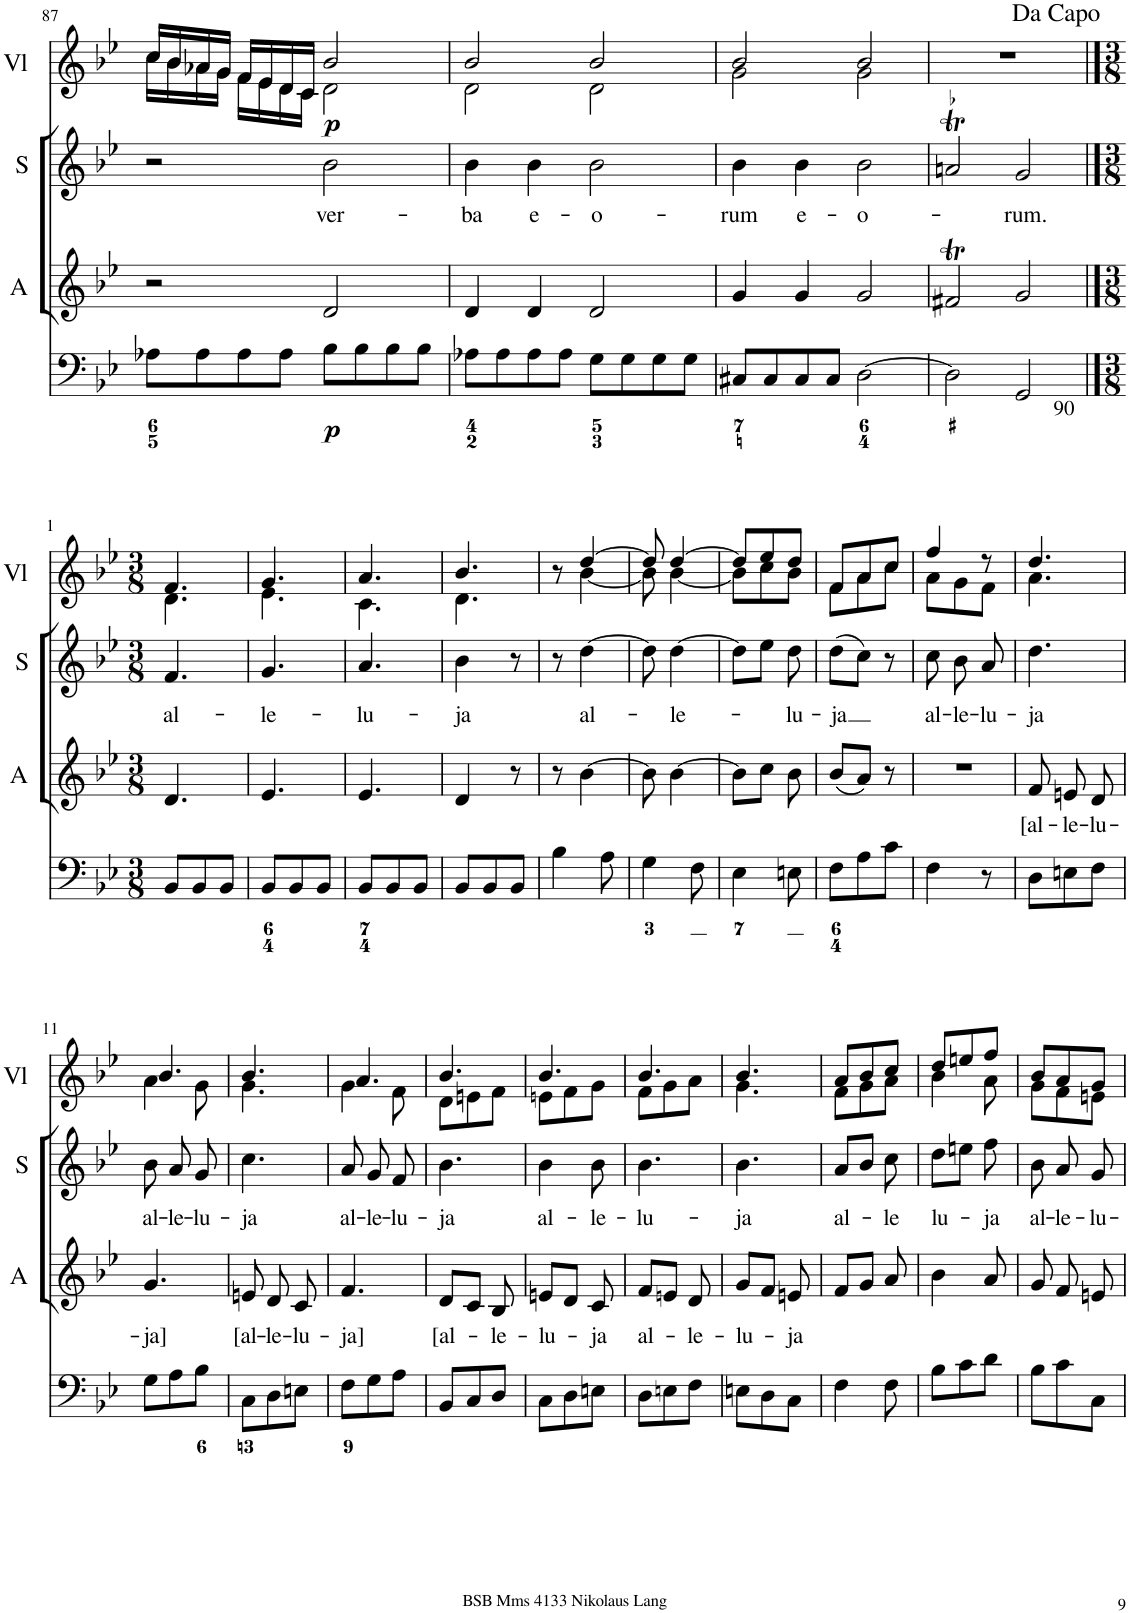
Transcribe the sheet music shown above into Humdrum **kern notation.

**kern	**dynam	**kern	**dynam	**kern	**dynam	**kern	**text	**kern	**text	**kern	**dynam
*part6	*part6	*part5	*part5	*part4	*part4	*part3	*part3	*part2	*part2	*part1	*part1
*staff6	*staff6	*staff5	*staff5	*staff4	*staff4	*staff3	*staff3	*staff2	*staff2	*staff1	*staff1
*I"Violin	*	*I"Violin	*	*I"Organ	*	*I"A	*	*I"S	*	*I"2 Violini	*
*I'Vln	*	*I'Vln	*	*	*	*I'A	*	*I'S	*	*I'Vl	*
!!LO:PB:g=z
*clefG2	*	*clefG2	*	*clefF4	*	*clefG2	*	*clefG2	*	*clefG2	*
*k[b-e-]	*	*k[b-e-]	*	*k[b-e-]	*	*k[b-e-]	*	*k[b-e-]	*	*k[b-e-]	*
*M4/4	*	*M4/4	*	*M4/4	*	*M4/4	*	*M4/4	*	*M4/4	*
*met(c)	*	*met(c)	*	*met(c)	*	*met(c)	*	*met(c)	*	*met(c)	*
=87	=87	=87	=87	=87	=87	=87	=87	=87	=87	=87	=87
*	*	*	*	*	*	*	*	*	*	*^	*
16cc/LL	.	16cc/LL	.	8A-X\L	.	2r	.	2r	.	16cc/LL	16cc\LL	.
16b-/J	.	16b-/J	.	.	.	.	.	.	.	16b-/	16b-\	.
16a-X/L	.	16a-X/L	.	8A-\	.	.	.	.	.	16a-X/	16a-\	.
16g/JJ	.	16g/JJ	.	.	.	.	.	.	.	16g/JJ	16g\JJ	.
16f/LL	.	16f/LL	.	8A-\	.	.	.	.	.	16f/LL	16f\LL	.
16e-/J	.	16e-/J	.	.	.	.	.	.	.	16e-/	16e-\	.
16d/L	.	16d/L	.	8A-\J	.	.	.	.	.	16d/	16d\	.
16c/JJ	.	16c/JJ	.	.	.	.	.	.	.	16c/JJ	16c\JJ	.
!	!LO:DY:b	!	!LO:DY:b	!	!LO:DY:b	!	!	!	!LO:LY:b	!	!	!LO:DY:b
2d	p	2b-	p	8B-\L	p	2d/	.	2b-\	ver-	2b-/	2d\	p
.	.	.	.	8B-\	.	.	.	.	.	.	.	.
.	.	.	.	8B-\	.	.	.	.	.	.	.	.
.	.	.	.	8B-\J	.	.	.	.	.	.	.	.
=88	=88	=88	=88	=88	=88	=88	=88	=88	=88	=88	=88	=88
!	!	!	!	!	!	!	!	!	!LO:LY:b	!	!	!
2d	.	2b-	.	8A-X\L	.	4d/	.	4b-\	-ba	2b-/	2d\	.
.	.	.	.	8A-\	.	.	.	.	.	.	.	.
!	!	!	!	!	!	!	!	!	!LO:LY:b	!	!	!
.	.	.	.	8A-\	.	4d/	.	4b-\	e-	.	.	.
.	.	.	.	8A-\J	.	.	.	.	.	.	.	.
!	!	!	!	!	!	!	!	!	!LO:LY:b	!	!	!
2d	.	2b-	.	8G\L	.	2d/	.	2b-\	-o-	2b-/	2d\	.
.	.	.	.	8G\	.	.	.	.	.	.	.	.
.	.	.	.	8G\	.	.	.	.	.	.	.	.
.	.	.	.	8G\J	.	.	.	.	.	.	.	.
=89	=89	=89	=89	=89	=89	=89	=89	=89	=89	=89	=89	=89
!	!	!	!	!	!	!	!	!	!LO:LY:b	!	!	!
2g	.	2b-	.	8C#X/L	.	4g/	.	4b-\	-rum	2b-/	2g\	.
.	.	.	.	8C#/	.	.	.	.	.	.	.	.
!	!	!	!	!	!	!	!	!	!LO:LY:b	!	!	!
.	.	.	.	8C#/	.	4g/	.	4b-\	e-	.	.	.
.	.	.	.	8C#/J	.	.	.	.	.	.	.	.
!	!	!	!	!	!	!	!	!	!LO:LY:b	!	!	!
2g	.	2b-	.	[2D\	.	2g/	.	2b-\	-o-	2b-/	2g\	.
=90	=90	=90	=90	=90	=90	=90	=90	=90	=90	=90	=90	=90
!	!	!	!	!	!	!	!	!LO:TR:acc=-	!	!	!	!
*	*	*	*	*	*	*	*	*	*	*v	*v	*
1r	.	1r	.	2D\]	.	2f#Xt/	.	2ant/	.	1r	.
!	!	!	!	!LO:TX:b:t=90	!	!	!	!	!	!	!
!	!	!	!	!	!	!	!	!	!LO:LY:b	!	!
.	.	.	.	2GG/	.	2g/	.	2g/	-rum.	.	.
!!LO:LB:g=z
==1	==1	==1	==1	==1	==1	==1	==1	==1	==1	==1	==1
*M3/8	*	*M3/8	*	*M3/8	*	*M3/8	*	*M3/8	*	*M3/8	*
!	!	!	!	!	!	!	!	!	!LO:LY:b	!	!
*	*	*	*	*	*	*	*	*	*	*^	*
4.d	.	4.f	.	8BB-/L	.	4.d/	.	4.f/	al-	4.f/	4.d\	.
.	.	.	.	8BB-/	.	.	.	.	.	.	.	.
.	.	.	.	8BB-/J	.	.	.	.	.	.	.	.
=2	=2	=2	=2	=2	=2	=2	=2	=2	=2	=2	=2	=2
!	!	!	!	!	!	!	!	!	!LO:LY:b	!	!	!
4.e-	.	4.g	.	8BB-/L	.	4.e-/	.	4.g/	-le-	4.g/	4.e-\	.
.	.	.	.	8BB-/	.	.	.	.	.	.	.	.
.	.	.	.	8BB-/J	.	.	.	.	.	.	.	.
=3	=3	=3	=3	=3	=3	=3	=3	=3	=3	=3	=3	=3
!	!	!	!	!	!	!	!	!	!LO:LY:b	!	!	!
4.c	.	4.a	.	8BB-/L	.	4.e-/	.	4.a/	-lu-	4.a/	4.c\	.
.	.	.	.	8BB-/	.	.	.	.	.	.	.	.
.	.	.	.	8BB-/J	.	.	.	.	.	.	.	.
=4	=4	=4	=4	=4	=4	=4	=4	=4	=4	=4	=4	=4
!	!	!	!	!	!	!	!	!	!LO:LY:b	!	!	!
4.d	.	4.b-	.	8BB-/L	.	4d/	.	4b-\	-ja	4.b-/	4.d\	.
.	.	.	.	8BB-/	.	.	.	.	.	.	.	.
.	.	.	.	8BB-/J	.	8r	.	8r	.	.	.	.
=5	=5	=5	=5	=5	=5	=5	=5	=5	=5	=5	=5	=5
8r	.	8r	.	4B-\	.	8r	.	8r	.	8r	8ryy	.
!	!	!	!	!	!	!	!	!	!LO:LY:b	!	!	!
[4b-	.	[4dd	.	.	.	[4b-\	.	[4dd\	al-	[4dd/	[4b-\	.
.	.	.	.	8A\	.	.	.	.	.	.	.	.
=6	=6	=6	=6	=6	=6	=6	=6	=6	=6	=6	=6	=6
8b-]	.	8dd]	.	4G\	.	8b-\]	.	8dd\]	.	8dd/]	8b-\]	.
!	!	!	!	!	!	!	!	!	!LO:LY:b	!	!	!
[4b-	.	[4dd	.	.	.	[4b-\	.	[4dd\	-le-	[4dd/	[4b-\	.
.	.	.	.	8F\	.	.	.	.	.	.	.	.
=7	=7	=7	=7	=7	=7	=7	=7	=7	=7	=7	=7	=7
8b-\L]	.	8dd\L]	.	4E-\	.	8b-\L]	.	8dd\L]	.	8dd/L]	8b-\L]	.
8cc\	.	8ee-\	.	.	.	8cc\J	.	8ee-\J	.	8ee-/	8cc\	.
!	!	!	!	!	!	!	!	!	!LO:LY:b	!	!	!
8b-\J	.	8dd\J	.	8En\	.	8b-\	.	8dd\	-lu-	8dd/J	8b-\J	.
=8	=8	=8	=8	=8	=8	=8	=8	=8	=8	=8	=8	=8
!	!	!	!	!	!	!	!	!	!LO:LY:b	!	!	!
8f/L	.	8f/L	.	8F\L	.	(8b-/L	.	(8dd\L	-ja	8f/L	8f\L	.
8a/	.	8a/	.	8A\	.	8a/J)	.	8cc\J)	.	8a/	8a\	.
8cc/J	.	8cc/J	.	8c\J	.	8r	.	8r	.	8cc/J	8cc\J	.
=9	=9	=9	=9	=9	=9	=9	=9	=9	=9	=9	=9	=9
!	!	!	!	!	!	!	!	!	!LO:LY:b	!	!	!
8a/L	.	4ff	.	4F\	.	4.r	.	8cc\	al-	4ff/	8a\L	.
!	!	!	!	!	!	!	!	!	!LO:LY:b	!	!	!
8g/	.	.	.	.	.	.	.	8b-\	-le-	.	8g\	.
!	!	!	!	!	!	!	!	!	!LO:LY:b	!	!	!
8f/J	.	8r	.	8r	.	.	.	8a/	-lu-	8r	8f\J	.
=10	=10	=10	=10	=10	=10	=10	=10	=10	=10	=10	=10	=10
!	!	!	!	!	!	!	!LO:LY:b	!	!LO:LY:b	!	!	!
4.a	.	4.dd	.	8D\L	.	8f/	[al-	4.dd\	-ja	4.dd/	4.a\	.
!	!	!	!	!	!	!	!LO:LY:b	!	!	!	!	!
.	.	.	.	8En\	.	8en/	-le-	.	.	.	.	.
!	!	!	!	!	!	!	!LO:LY:b	!	!	!	!	!
.	.	.	.	8F\J	.	8d/	-lu-	.	.	.	.	.
!!LO:LB:g=z	!!
=11	=11	=11	=11	=11	=11	=11	=11	=11	=11	=11	=11	=11
!	!	!	!	!	!	!	!LO:LY:b	!	!LO:LY:b	!	!	!
4a	.	4.b-	.	8G\L	.	4.g/	-ja]	8b-\	al-	4.b-/	4a\	.
!	!	!	!	!	!	!	!	!	!LO:LY:b	!	!	!
.	.	.	.	8A\	.	.	.	8a/	-le-	.	.	.
!	!	!	!	!	!	!	!	!	!LO:LY:b	!	!	!
8g	.	.	.	8B-\J	.	.	.	8g/	-lu-	.	8g\	.
=12	=12	=12	=12	=12	=12	=12	=12	=12	=12	=12	=12	=12
!	!	!	!	!	!	!	!LO:LY:b	!	!LO:LY:b	!	!	!
4.g	.	4.b-	.	8C\L	.	8en/	[al-	4.cc\	-ja	4.b-/	4.g\	.
!	!	!	!	!	!	!	!LO:LY:b	!	!	!	!	!
.	.	.	.	8D\	.	8d/	-le-	.	.	.	.	.
!	!	!	!	!	!	!	!LO:LY:b	!	!	!	!	!
.	.	.	.	8En\J	.	8c/	-lu-	.	.	.	.	.
=13	=13	=13	=13	=13	=13	=13	=13	=13	=13	=13	=13	=13
!	!	!	!	!	!	!	!LO:LY:b	!	!LO:LY:b	!	!	!
4g	.	4.a	.	8F\L	.	4.f/	-ja]	8a/	al-	4.a/	4g\	.
!	!	!	!	!	!	!	!	!	!LO:LY:b	!	!	!
.	.	.	.	8G\	.	.	.	8g/	-le-	.	.	.
!	!	!	!	!	!	!	!	!	!LO:LY:b	!	!	!
8f	.	.	.	8A\J	.	.	.	8f/	-lu-	.	8f\	.
=14	=14	=14	=14	=14	=14	=14	=14	=14	=14	=14	=14	=14
!	!	!	!	!	!	!	!LO:LY:b	!	!LO:LY:b	!	!	!
8d/L	.	4.b-	.	8BB-/L	.	8d/L	[al-	4.b-\	-ja	4.b-/	8d\L	.
8en/	.	.	.	8C/	.	8c/J	.	.	.	.	8en\	.
!	!	!	!	!	!	!	!LO:LY:b	!	!	!	!	!
8f/J	.	.	.	8D/J	.	8B-/	-le-	.	.	.	8f\J	.
=15	=15	=15	=15	=15	=15	=15	=15	=15	=15	=15	=15	=15
!	!	!	!	!	!	!	!LO:LY:b	!	!LO:LY:b	!	!	!
8en/L	.	4.b-	.	8C\L	.	8en/L	-lu-	4b-\	al-	4.b-/	8en\L	.
8f/	.	.	.	8D\	.	8d/J	.	.	.	.	8f\	.
!	!	!	!	!	!	!	!LO:LY:b	!	!LO:LY:b	!	!	!
8g/J	.	.	.	8En\J	.	8c/	-ja	8b-\	-le-	.	8g\J	.
=16	=16	=16	=16	=16	=16	=16	=16	=16	=16	=16	=16	=16
!	!	!	!	!	!	!	!LO:LY:b	!	!LO:LY:b	!	!	!
8f/L	.	4.b-	.	8D\L	.	8f/L	al-	4.b-\	-lu-	4.b-/	8f\L	.
8g/	.	.	.	8En\	.	8en/J	.	.	.	.	8g\	.
!	!	!	!	!	!	!	!LO:LY:b	!	!	!	!	!
8a/J	.	.	.	8F\J	.	8d/	-le-	.	.	.	8a\J	.
=17	=17	=17	=17	=17	=17	=17	=17	=17	=17	=17	=17	=17
!	!	!	!	!	!	!	!LO:LY:b	!	!LO:LY:b	!	!	!
4.g	.	4.b-	.	8En\L	.	8g/L	-lu-	4.b-\	-ja	4.b-/	4.g\	.
.	.	.	.	8D\	.	8f/J	.	.	.	.	.	.
!	!	!	!	!	!	!	!LO:LY:b	!	!	!	!	!
.	.	.	.	8C\J	.	8en/	-ja	.	.	.	.	.
=18	=18	=18	=18	=18	=18	=18	=18	=18	=18	=18	=18	=18
!	!	!	!	!	!	!	!	!	!LO:LY:b	!	!	!
8f/L	.	8a\L	.	4F\	.	8f/L	.	8a/L	al-	8a/L	8f\L	.
8g/	.	8b-\	.	.	.	8g/J	.	8b-/J	.	8b-/	8g\	.
!	!	!	!	!	!	!	!	!	!LO:LY:b	!	!	!
8a/J	.	8cc\J	.	8F\	.	8a/	.	8cc\	-le	8cc/J	8a\J	.
=19	=19	=19	=19	=19	=19	=19	=19	=19	=19	=19	=19	=19
!	!	!	!	!	!	!	!	!	!LO:LY:b	!	!	!
4b-	.	8dd\L	.	8B-\L	.	4b-\	.	8dd\L	lu-	8dd/L	4b-\	.
.	.	8een\	.	8c\	.	.	.	8een\J	.	8een/	.	.
!	!	!	!	!	!	!	!	!	!LO:LY:b	!	!	!
8a	.	8ff\J	.	8d\J	.	8a/	.	8ff\	-ja	8ff/J	8a\	.
=20	=20	=20	=20	=20	=20	=20	=20	=20	=20	=20	=20	=20
!	!	!	!	!	!	!	!	!	!LO:LY:b	!	!	!
8g/L	.	8b-/L	.	8B-\L	.	8g/	.	8b-\	al-	8b-/L	8g\L	.
!	!	!	!	!	!	!	!	!	!LO:LY:b	!	!	!
8f/	.	8a/	.	8c\	.	8f/	.	8a/	-le-	8a/	8f\	.
!	!	!	!	!	!	!	!	!	!LO:LY:b	!	!	!
8en/J	.	8g/J	.	8C\J	.	8en/	.	8g/	-lu-	8g/J	8en\J	.
*	*	*	*	*	*	*	*	*	*	*v	*v	*
=	=	=	=	=	=	=	=	=	=	=	=
*-	*-	*-	*-	*-	*-	*-	*-	*-	*-	*-	*-
